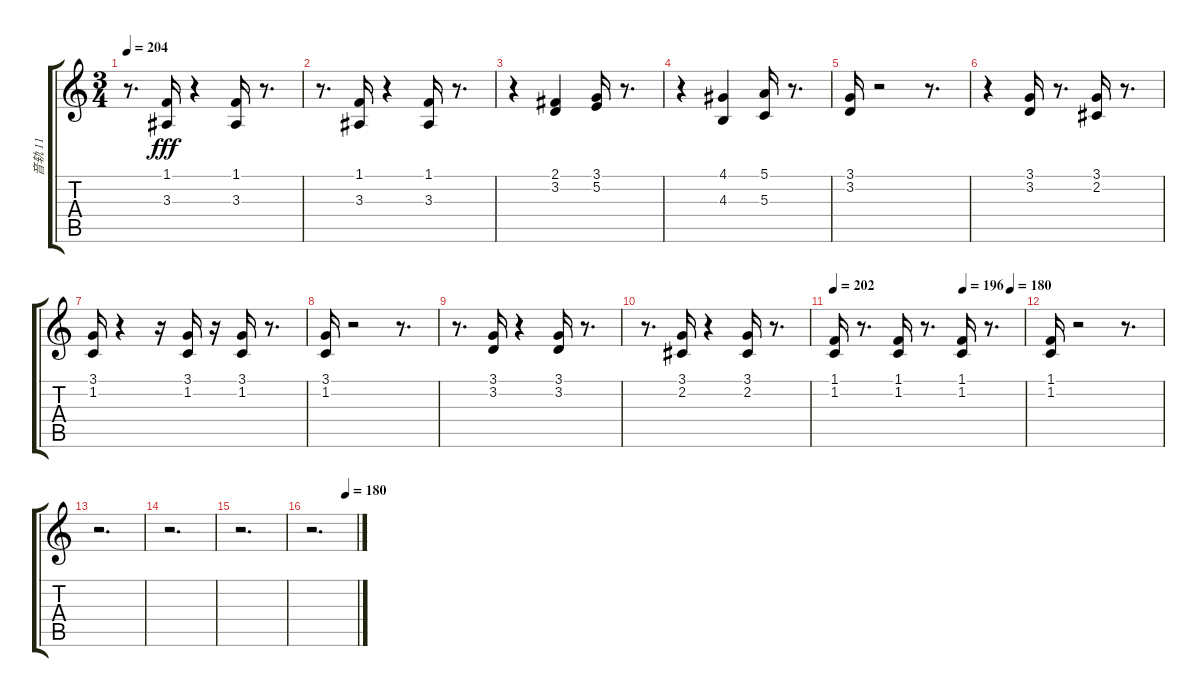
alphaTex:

\track ("音轨 11" "音轨 11") {instrument frenchhorn}
\staff {score tabs}
\tuning (E4 B3 G3 D3 A2 E2) {hide}
\ts (3 4)
\tempo 204
\clef g2
\ks c
r.8{d dy fff} (1.1 3.3).16 r.4 (1.1 3.3).16 r.8{d} |
r.8{d} (1.1 3.3).16 r.4 (1.1 3.3).16 r.8{d} |
r.4 (2.1 3.2).4 (3.1 5.2).16 r.8{d} |
r.4 (4.1 4.3).4 (5.1 5.3).16 r.8{d} |
(3.1 3.2).16 r.2 r.8{d} |
r.4 (3.1 3.2).16 r.8{d} (3.1 2.2).16 r.8{d} |
(3.1 1.2).16 r.4 r.16 (3.1 1.2).16 r.16 (3.1 1.2).16 r.8{d} |
(3.1 1.2).16 r.2 r.8{d} |
r.8{d} (3.1 3.2).16 r.4 (3.1 3.2).16 r.8{d} |
r.8{d} (3.1 2.2).16 r.4 (3.1 2.2).16 r.8{d} |
\tempo 202
\tempo (196 0.6805555555555556)
\tempo (180 0.9305555555555556)
(1.1 1.2).16 r.8{d} (1.1 1.2).16 r.8{d} (1.1 1.2).16 r.8{d} |
(1.1 1.2).16 r.2 r.8{d} |
r.2{d} |
r.2{d} |
r.2{d} |
\tempo (180 0.7638888888888888)
r.2{d}
